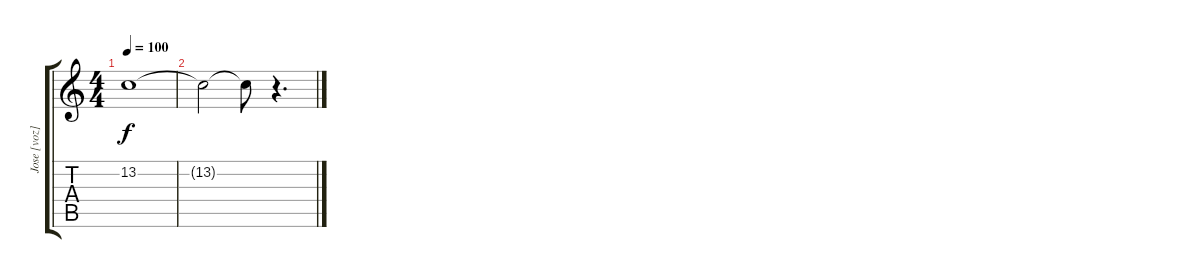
\track ("Jose [voz]" "Jose [voz]") {instrument pad7halo}
\staff {score tabs}
\tuning (E4 B3 G3 D3 A2 E2) {hide}
\ts (4 4)
\tempo 100
\clef g2
\ks c
13.2.1{dy f} |
13.2{t}.2 13.2{t}.8 r.4{d}
